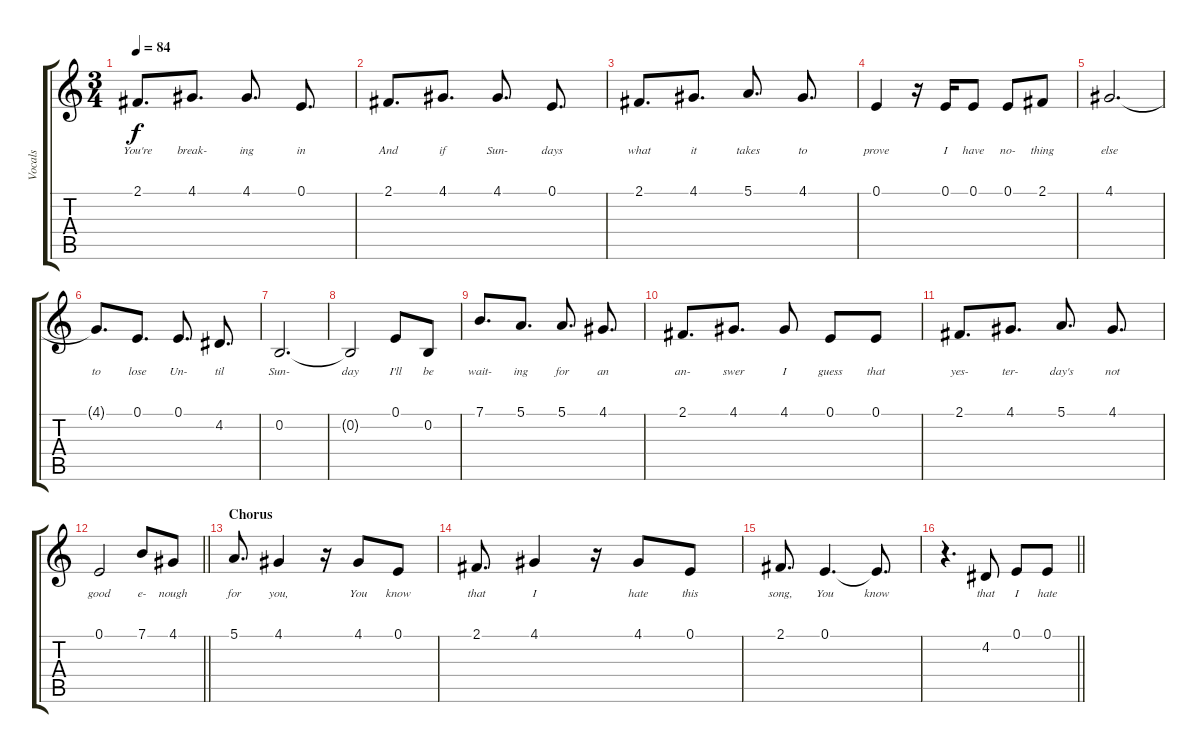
\track ("Vocals" "Vocals") {instrument flute}
\staff {score tabs}
\tuning (E4 B3 G3 D3 A2 E2) {hide}
\ts (3 4)
\tempo 84
\clef g2
\ks c
2.1.8{d lyrics (0 "You're") lyrics (1 "") lyrics (2 "") lyrics (3 "") lyrics (4 "") dy f} 4.1.8{d lyrics (0 "break-") lyrics (1 "") lyrics (2 "") lyrics (3 "") lyrics (4 "")} 4.1.8{d lyrics (0 "ing") lyrics (1 "") lyrics (2 "") lyrics (3 "") lyrics (4 "")} 0.1.8{d lyrics (0 "in") lyrics (1 "") lyrics (2 "") lyrics (3 "") lyrics (4 "")} |
2.1.8{d lyrics (0 "And") lyrics (1 "") lyrics (2 "") lyrics (3 "") lyrics (4 "")} 4.1.8{d lyrics (0 "if") lyrics (1 "") lyrics (2 "") lyrics (3 "") lyrics (4 "")} 4.1.8{d lyrics (0 "Sun-") lyrics (1 "") lyrics (2 "") lyrics (3 "") lyrics (4 "")} 0.1.8{d lyrics (0 "days") lyrics (1 "") lyrics (2 "") lyrics (3 "") lyrics (4 "")} |
2.1.8{d lyrics (0 "what") lyrics (1 "") lyrics (2 "") lyrics (3 "") lyrics (4 "")} 4.1.8{d lyrics (0 "it") lyrics (1 "") lyrics (2 "") lyrics (3 "") lyrics (4 "")} 5.1.8{d lyrics (0 "takes") lyrics (1 "") lyrics (2 "") lyrics (3 "") lyrics (4 "")} 4.1.8{d lyrics (0 "to") lyrics (1 "") lyrics (2 "") lyrics (3 "") lyrics (4 "")} |
0.1.4{lyrics (0 "prove") lyrics (1 "") lyrics (2 "") lyrics (3 "") lyrics (4 "")} r.16 0.1.16{lyrics (0 "I") lyrics (1 "") lyrics (2 "") lyrics (3 "") lyrics (4 "")} 0.1.8{lyrics (0 "have") lyrics (1 "") lyrics (2 "") lyrics (3 "") lyrics (4 "")} 0.1.8{lyrics (0 "no-") lyrics (1 "") lyrics (2 "") lyrics (3 "") lyrics (4 "")} 2.1.8{lyrics (0 "thing") lyrics (1 "") lyrics (2 "") lyrics (3 "") lyrics (4 "")} |
4.1.2{d lyrics (0 "else") lyrics (1 "") lyrics (2 "") lyrics (3 "") lyrics (4 "")} |
4.1{t}.8{d lyrics (0 "to") lyrics (1 "") lyrics (2 "") lyrics (3 "") lyrics (4 "")} 0.1.8{d lyrics (0 "lose") lyrics (1 "") lyrics (2 "") lyrics (3 "") lyrics (4 "")} 0.1.8{d lyrics (0 "Un-") lyrics (1 "") lyrics (2 "") lyrics (3 "") lyrics (4 "")} 4.2.8{d lyrics (0 "til") lyrics (1 "") lyrics (2 "") lyrics (3 "") lyrics (4 "")} |
0.2.2{d lyrics (0 "Sun-") lyrics (1 "") lyrics (2 "") lyrics (3 "") lyrics (4 "")} |
0.2{t}.2{lyrics (0 "day") lyrics (1 "") lyrics (2 "") lyrics (3 "") lyrics (4 "")} 0.1.8{lyrics (0 "I'll") lyrics (1 "") lyrics (2 "") lyrics (3 "") lyrics (4 "")} 0.2.8{lyrics (0 "be") lyrics (1 "") lyrics (2 "") lyrics (3 "") lyrics (4 "")} |
7.1.8{d lyrics (0 "wait-") lyrics (1 "") lyrics (2 "") lyrics (3 "") lyrics (4 "")} 5.1.8{d lyrics (0 "ing") lyrics (1 "") lyrics (2 "") lyrics (3 "") lyrics (4 "")} 5.1.8{d lyrics (0 "for") lyrics (1 "") lyrics (2 "") lyrics (3 "") lyrics (4 "")} 4.1.8{d lyrics (0 "an") lyrics (1 "") lyrics (2 "") lyrics (3 "") lyrics (4 "")} |
2.1.8{d lyrics (0 "an-") lyrics (1 "") lyrics (2 "") lyrics (3 "") lyrics (4 "")} 4.1.8{d lyrics (0 "swer") lyrics (1 "") lyrics (2 "") lyrics (3 "") lyrics (4 "")} 4.1.8{lyrics (0 "I") lyrics (1 "") lyrics (2 "") lyrics (3 "") lyrics (4 "")} 0.1.8{lyrics (0 "guess") lyrics (1 "") lyrics (2 "") lyrics (3 "") lyrics (4 "")} 0.1.8{lyrics (0 "that") lyrics (1 "") lyrics (2 "") lyrics (3 "") lyrics (4 "")} |
2.1.8{d lyrics (0 "yes-") lyrics (1 "") lyrics (2 "") lyrics (3 "") lyrics (4 "")} 4.1.8{d lyrics (0 "ter-") lyrics (1 "") lyrics (2 "") lyrics (3 "") lyrics (4 "")} 5.1.8{d lyrics (0 "day's") lyrics (1 "") lyrics (2 "") lyrics (3 "") lyrics (4 "")} 4.1.8{d lyrics (0 "not") lyrics (1 "") lyrics (2 "") lyrics (3 "") lyrics (4 "")} |
\barLineRight lightlight
0.1.2{lyrics (0 "good") lyrics (1 "") lyrics (2 "") lyrics (3 "") lyrics (4 "")} 7.1.8{lyrics (0 "e-") lyrics (1 "") lyrics (2 "") lyrics (3 "") lyrics (4 "")} 4.1.8{lyrics (0 "nough") lyrics (1 "") lyrics (2 "") lyrics (3 "") lyrics (4 "")} |
\section ("" "Chorus")
5.1.8{d lyrics (0 "for") lyrics (1 "") lyrics (2 "") lyrics (3 "") lyrics (4 "")} 4.1.4{lyrics (0 "you,") lyrics (1 "") lyrics (2 "") lyrics (3 "") lyrics (4 "")} r.16 4.1.8{lyrics (0 "You") lyrics (1 "") lyrics (2 "") lyrics (3 "") lyrics (4 "")} 0.1.8{lyrics (0 "know") lyrics (1 "") lyrics (2 "") lyrics (3 "") lyrics (4 "")} |
2.1.8{d lyrics (0 "that") lyrics (1 "") lyrics (2 "") lyrics (3 "") lyrics (4 "")} 4.1.4{lyrics (0 "I") lyrics (1 "") lyrics (2 "") lyrics (3 "") lyrics (4 "")} r.16 4.1.8{lyrics (0 "hate") lyrics (1 "") lyrics (2 "") lyrics (3 "") lyrics (4 "")} 0.1.8{lyrics (0 "this") lyrics (1 "") lyrics (2 "") lyrics (3 "") lyrics (4 "")} |
2.1.8{d lyrics (0 "song,") lyrics (1 "") lyrics (2 "") lyrics (3 "") lyrics (4 "")} 0.1.4{d lyrics (0 "You") lyrics (1 "") lyrics (2 "") lyrics (3 "") lyrics (4 "")} 0.1{t}.8{d lyrics (0 "know") lyrics (1 "") lyrics (2 "") lyrics (3 "") lyrics (4 "")} |
\barLineRight lightlight
r.4{d} 4.2.8{lyrics (0 "that") lyrics (1 "") lyrics (2 "") lyrics (3 "") lyrics (4 "")} 0.1.8{lyrics (0 "I") lyrics (1 "") lyrics (2 "") lyrics (3 "") lyrics (4 "")} 0.1.8{lyrics (0 "hate") lyrics (1 "") lyrics (2 "") lyrics (3 "") lyrics (4 "")}
